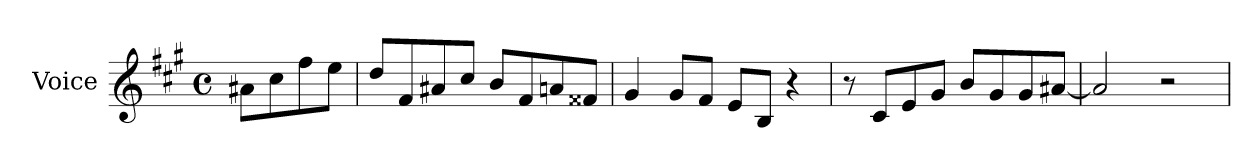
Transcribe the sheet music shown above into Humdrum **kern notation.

**kern
*part1
*staff1
*I"Voice
*I'Voice
*clefG2
*k[f#c#g#]
*M4/4
*met(c)
=
8a#X\L
8cc#\
8ff#\
8ee\J
=1
8dd/L
8f#/
8a#X/
8cc#/J
8b/L
8f#/
8an/
8f##X/J
=2
4g#/
8g#/L
8f#/J
8e/L
8B/J
4r
=3
8r
8c#/L
8e/
8g#/J
8b/L
8g#/
8g#/
[<8a#X/J
=4
2a#/]
2rcc
=
*-
